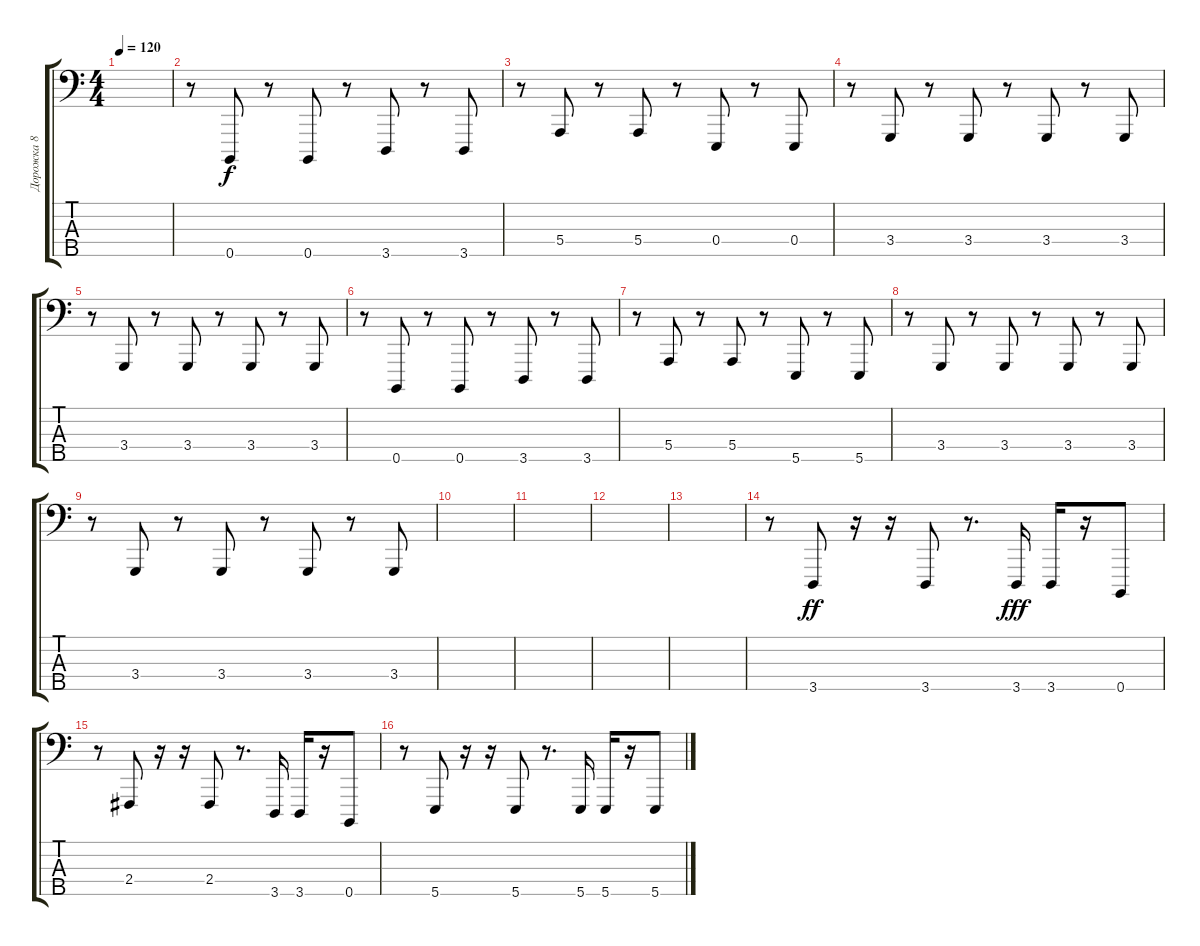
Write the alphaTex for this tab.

\track ("Дорожка 8" "Дорожка 8") {instrument lead8bassandlead}
\staff {score tabs}
\tuning (G2 D2 A1 E1 B0) {hide}
\ts (4 4)
\tempo 120
\clef f4
\ks c
|
r.8 0.5.8 r.8 0.5.8 r.8 3.5.8 r.8 3.5.8 |
r.8 5.4.8 r.8 5.4.8 r.8 0.4.8 r.8 0.4.8 |
r.8 3.4.8 r.8 3.4.8 r.8 3.4.8 r.8 3.4.8 |
r.8 3.4.8 r.8 3.4.8 r.8 3.4.8 r.8 3.4.8 |
r.8 0.5.8 r.8 0.5.8 r.8 3.5.8 r.8 3.5.8 |
r.8 5.4.8 r.8 5.4.8 r.8 5.5.8 r.8 5.5.8 |
r.8 3.4.8 r.8 3.4.8 r.8 3.4.8 r.8 3.4.8 |
r.8 3.4.8 r.8 3.4.8 r.8 3.4.8 r.8 3.4.8 |
|
|
|
|
r.8 3.5.8{dy ff} r.16 r.16 3.5.8 r.8{d} 3.5.16{dy fff} 3.5.16 r.16 0.5.8 |
r.8 2.4.8 r.16 r.16 2.4.8 r.8{d} 3.5.16 3.5.16 r.16 0.5.8 |
r.8 5.5.8 r.16 r.16 5.5.8 r.8{d} 5.5.16 5.5.16 r.16 5.5.8
